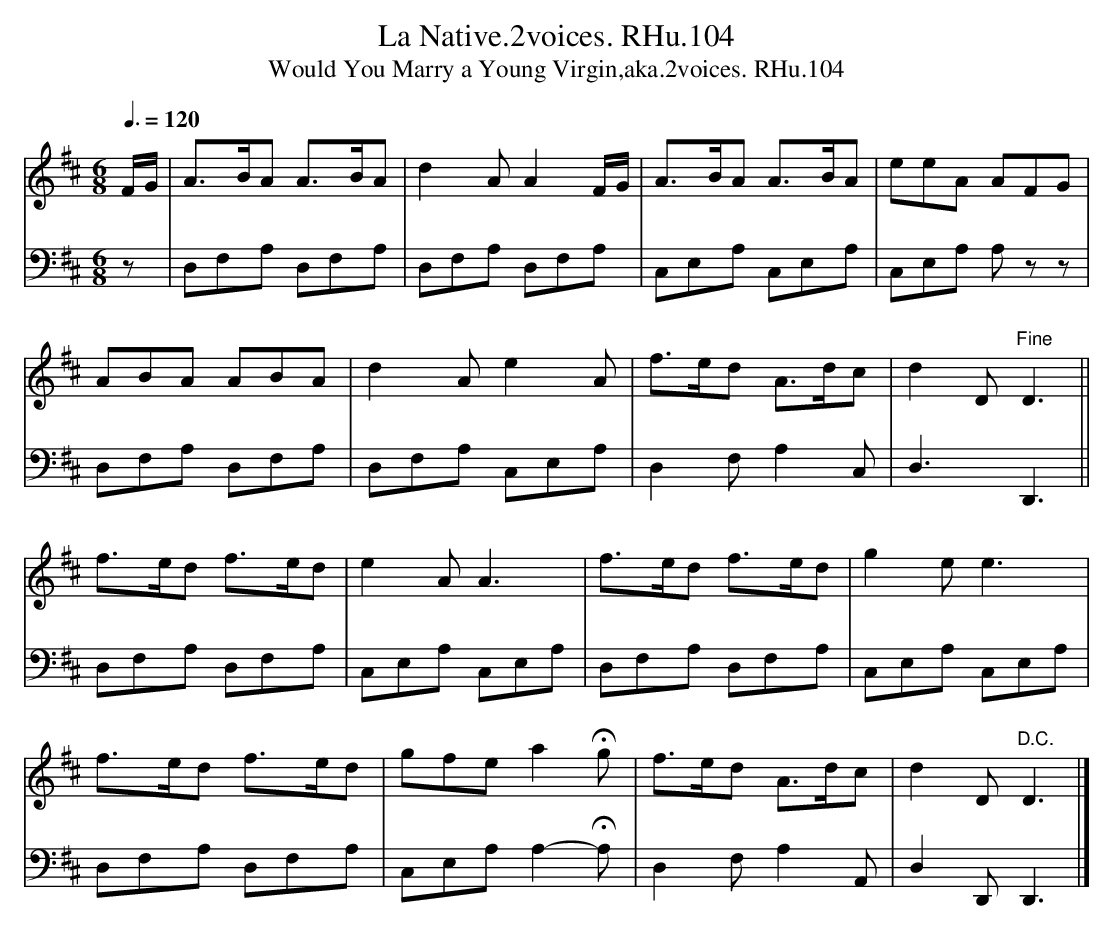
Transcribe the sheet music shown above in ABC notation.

X:1
T:La Native.2voices. RHu.104
T:Would You Marry a Young Virgin,aka.2voices. RHu.104
L:1/8
M:6/8
Q:3/8=120
K:D
[V:1]F/G/|A>BA A>BA|d2 AA2 F/G/|A>BA A>BA|eeA AFG|!
[V:2]z|D,F,A, D,F,A,|D,F,A, D,F,A,|C,E,A, C,E,A,|C,E,A, A,zz|!
[V:1]ABA ABA|d2Ae2A|f>ed A>dc|d2D"Fine" D3||!
[V:2]D,F,A, D,F,A,|D,F,A, C,E,A,|D,2F,A,2C,|D,3D,,3||!
[V:1]f>ed f>ed|e2AA3|f>ed f>ed|g2ee3|!
[V:2]D,F,A, D,F,A,|C,E,A, C,E,A,|D,F,A, D,F,A,|C,E,A, C,E,A,|!
[V:1]f>ed f>ed|gfe a2Hg|f>ed A>dc|d2D"D.C."D3|]
[V:2]D,F,A, D,F,A,|C,E,A,A,2-HA,|D,2F,A,2A,,|D,2D,,D,,3|]
